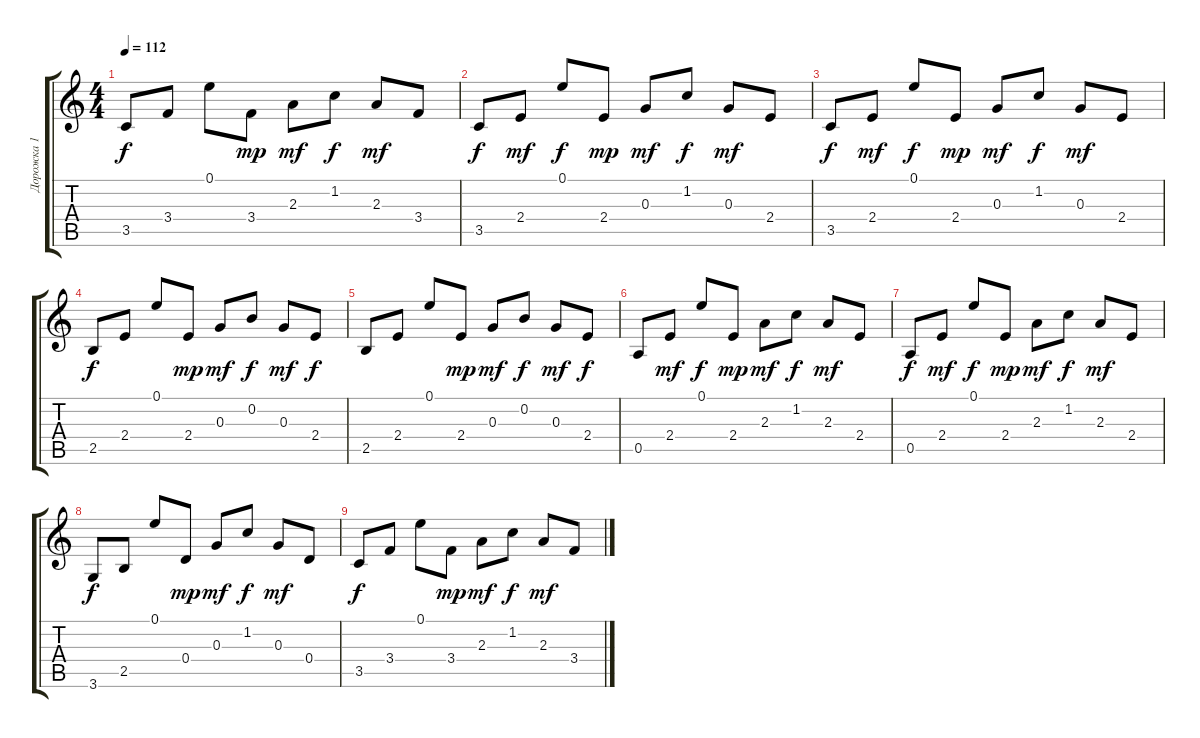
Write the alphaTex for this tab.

\track ("Дорожка 1" "Дорожка 1") {instrument acousticguitarsteel}
\staff {score tabs}
\tuning (E4 B3 G3 D3 A2 E2) {hide}
\ts (4 4)
\tempo 112
\clef g2
\ks c
3.5.8{dy f} 3.4.8 0.1.8 3.4.8{dy mp} 2.3.8{dy mf} 1.2.8{dy f} 2.3.8{dy mf} 3.4.8 |
3.5.8{dy f} 2.4.8{dy mf} 0.1.8{dy f} 2.4.8{dy mp} 0.3.8{dy mf} 1.2.8{dy f} 0.3.8{dy mf} 2.4.8 |
3.5.8{dy f} 2.4.8{dy mf} 0.1.8{dy f} 2.4.8{dy mp} 0.3.8{dy mf} 1.2.8{dy f} 0.3.8{dy mf} 2.4.8 |
2.5.8{dy f} 2.4.8 0.1.8 2.4.8{dy mp} 0.3.8{dy mf} 0.2.8{dy f} 0.3.8{dy mf} 2.4.8{dy f} |
2.5.8 2.4.8 0.1.8 2.4.8{dy mp} 0.3.8{dy mf} 0.2.8{dy f} 0.3.8{dy mf} 2.4.8{dy f} |
0.5.8 2.4.8{dy mf} 0.1.8{dy f} 2.4.8{dy mp} 2.3.8{dy mf} 1.2.8{dy f} 2.3.8{dy mf} 2.4.8 |
0.5.8{dy f} 2.4.8{dy mf} 0.1.8{dy f} 2.4.8{dy mp} 2.3.8{dy mf} 1.2.8{dy f} 2.3.8{dy mf} 2.4.8 |
3.6.8{dy f} 2.5.8 0.1.8 0.4.8{dy mp} 0.3.8{dy mf} 1.2.8{dy f} 0.3.8{dy mf} 0.4.8 |
3.5.8{dy f} 3.4.8 0.1.8 3.4.8{dy mp} 2.3.8{dy mf} 1.2.8{dy f} 2.3.8{dy mf} 3.4.8
